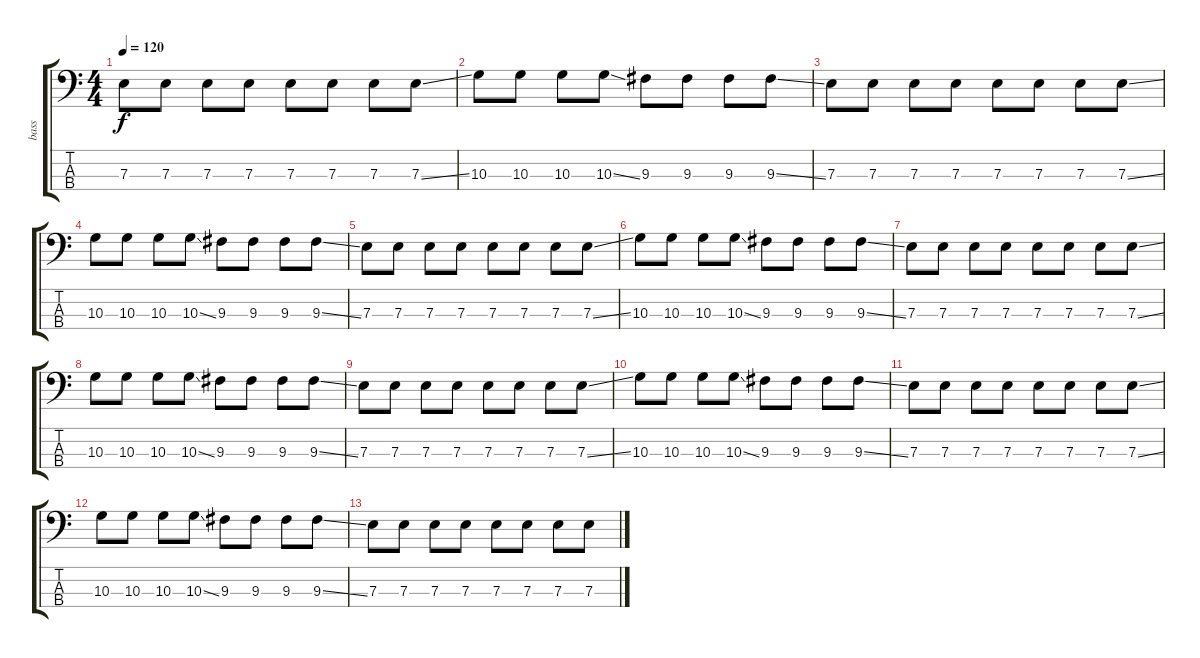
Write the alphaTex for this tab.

\track ("bass" "bass") {instrument electricbassfinger}
\staff {score tabs}
\tuning (G2 D2 A1 E1) {hide}
\ts (4 4)
\tempo 120
\clef f4
\ks c
7.3.8{dy f} 7.3.8 7.3.8 7.3.8 7.3.8 7.3.8 7.3.8 7.3{ss}.8 |
10.3.8 10.3.8 10.3.8 10.3{ss}.8 9.3.8 9.3.8 9.3.8 9.3{ss}.8 |
7.3.8 7.3.8 7.3.8 7.3.8 7.3.8 7.3.8 7.3.8 7.3{ss}.8 |
10.3.8 10.3.8 10.3.8 10.3{ss}.8 9.3.8 9.3.8 9.3.8 9.3{ss}.8 |
7.3.8 7.3.8 7.3.8 7.3.8 7.3.8 7.3.8 7.3.8 7.3{ss}.8 |
10.3.8 10.3.8 10.3.8 10.3{ss}.8 9.3.8 9.3.8 9.3.8 9.3{ss}.8 |
7.3.8 7.3.8 7.3.8 7.3.8 7.3.8 7.3.8 7.3.8 7.3{ss}.8 |
10.3.8{volume 7} 10.3.8 10.3.8 10.3{ss}.8 9.3.8 9.3.8 9.3.8 9.3{ss}.8 |
7.3.8 7.3.8 7.3.8 7.3.8 7.3.8 7.3.8 7.3.8 7.3{ss}.8 |
10.3.8{volume 3} 10.3.8 10.3.8 10.3{ss}.8 9.3.8 9.3.8 9.3.8 9.3{ss}.8 |
7.3.8 7.3.8 7.3.8 7.3.8 7.3.8 7.3.8 7.3.8 7.3{ss}.8 |
10.3.8{volume 0} 10.3.8 10.3.8 10.3{ss}.8 9.3.8 9.3.8 9.3.8 9.3{ss}.8 |
7.3.8 7.3.8 7.3.8 7.3.8 7.3.8 7.3.8 7.3.8 7.3.8
